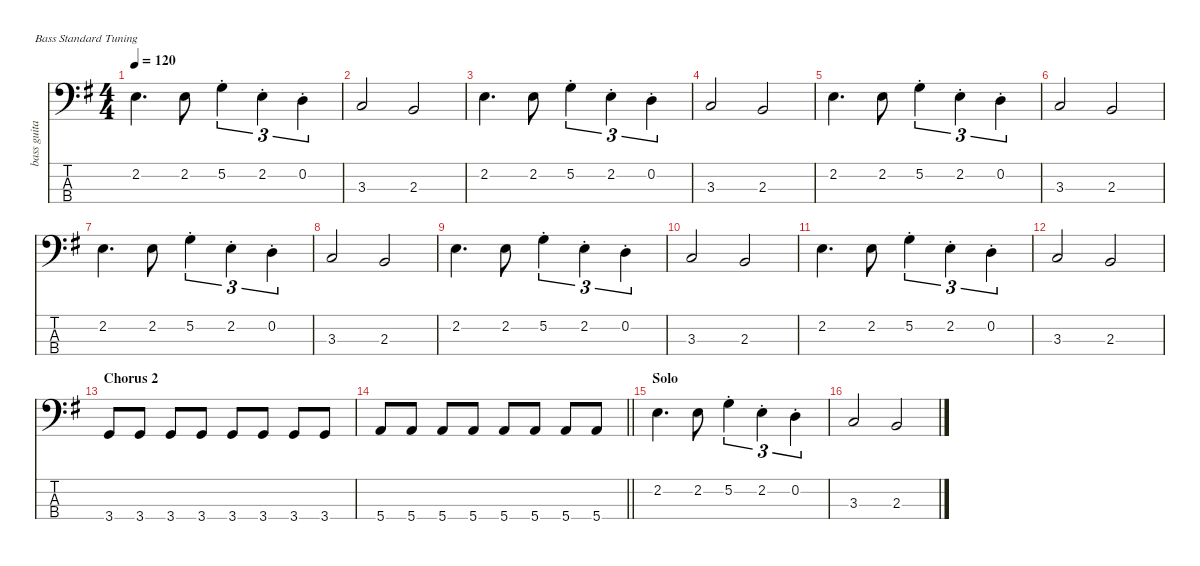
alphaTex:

\defaultSystemsLayout 4
\hideDynamics
\bracketExtendMode nobrackets
\otherSystemsTrackNameOrientation horizontal
\track ("bass guitar" "bass guita") {instrument electricbassfinger}
\staff {score tabs}
\tuning (G2 D2 A1 E1)
\ts (4 4)
\tempo 120
\clef f4
\scale
1.11728
\ks eminor
2.2{acc forcenatural}.4{d dy ff beam Down} 2.2{acc forcenatural}.8{beam Down} 5.2{st acc forcenatural}.4{tu (3 2) beam Down} 2.2{st acc forcenatural}.4{tu (3 2) beam Down} 0.2{st acc forcenatural}.4{tu (3 2) beam Down} |
\scale
0.960908 3.3{acc forcenatural}.2{beam Up} 2.3{acc forcenatural}.2{beam Up} |
\scale
0.960908 2.2{acc forcenatural}.4{d beam Down} 2.2{acc forcenatural}.8{beam Down} 5.2{st acc forcenatural}.4{tu (3 2) beam Down} 2.2{st acc forcenatural}.4{tu (3 2) beam Down} 0.2{st acc forcenatural}.4{tu (3 2) beam Down} |
\scale
0.960908 3.3{acc forcenatural}.2{beam Up} 2.3{acc forcenatural}.2{beam Up} |
\scale
1.11728 2.2{acc forcenatural}.4{d beam Down} 2.2{acc forcenatural}.8{beam Down} 5.2{st acc forcenatural}.4{tu (3 2) beam Down} 2.2{st acc forcenatural}.4{tu (3 2) beam Down} 0.2{st acc forcenatural}.4{tu (3 2) beam Down} |
\scale
0.960908 3.3{acc forcenatural}.2{beam Up} 2.3{acc forcenatural}.2{beam Up} |
\scale
0.960908 2.2{acc forcenatural}.4{d beam Down} 2.2{acc forcenatural}.8{beam Down} 5.2{st acc forcenatural}.4{tu (3 2) beam Down} 2.2{st acc forcenatural}.4{tu (3 2) beam Down} 0.2{st acc forcenatural}.4{tu (3 2) beam Down} |
\scale
0.960908 3.3{acc forcenatural}.2{beam Up} 2.3{acc forcenatural}.2{beam Up} |
\scale
1.11728 2.2{acc forcenatural}.4{d beam Down} 2.2{acc forcenatural}.8{beam Down} 5.2{st acc forcenatural}.4{tu (3 2) beam Down} 2.2{st acc forcenatural}.4{tu (3 2) beam Down} 0.2{st acc forcenatural}.4{tu (3 2) beam Down} |
\scale
0.960908 3.3{acc forcenatural}.2{beam Up} 2.3{acc forcenatural}.2{beam Up} |
\scale
0.960908 2.2{acc forcenatural}.4{d beam Down} 2.2{acc forcenatural}.8{beam Down} 5.2{st acc forcenatural}.4{tu (3 2) beam Down} 2.2{st acc forcenatural}.4{tu (3 2) beam Down} 0.2{st acc forcenatural}.4{tu (3 2) beam Down} |
\scale
0.960908 3.3{acc forcenatural}.2{beam Up} 2.3{acc forcenatural}.2{beam Up} |
\section ("" "Chorus 2")
\scale
1.11728 3.4{acc forcenatural}.8{beam Up} 3.4{acc forcenatural}.8{beam Up} 3.4{acc forcenatural}.8{beam Up} 3.4{acc forcenatural}.8{beam Up} 3.4{acc forcenatural}.8{beam Up} 3.4{acc forcenatural}.8{beam Up} 3.4{acc forcenatural}.8{beam Up} 3.4{acc forcenatural}.8{beam Up} |
\scale
0.960908
\barLineRight lightlight
5.4{acc forcenatural}.8{beam Up} 5.4{acc forcenatural}.8{beam Up} 5.4{acc forcenatural}.8{beam Up} 5.4{acc forcenatural}.8{beam Up} 5.4{acc forcenatural}.8{beam Up} 5.4{acc forcenatural}.8{beam Up} 5.4{acc forcenatural}.8{beam Up} 5.4{acc forcenatural}.8{beam Up} |
\section ("" "Solo")
\scale
0.960908 2.2{acc forcenatural}.4{d beam Down} 2.2{acc forcenatural}.8{beam Down} 5.2{st acc forcenatural}.4{tu (3 2) beam Down} 2.2{st acc forcenatural}.4{tu (3 2) beam Down} 0.2{st acc forcenatural}.4{tu (3 2) beam Down} |
\scale
0.960908 3.3{acc forcenatural}.2{beam Up} 2.3{acc forcenatural}.2{beam Up}
